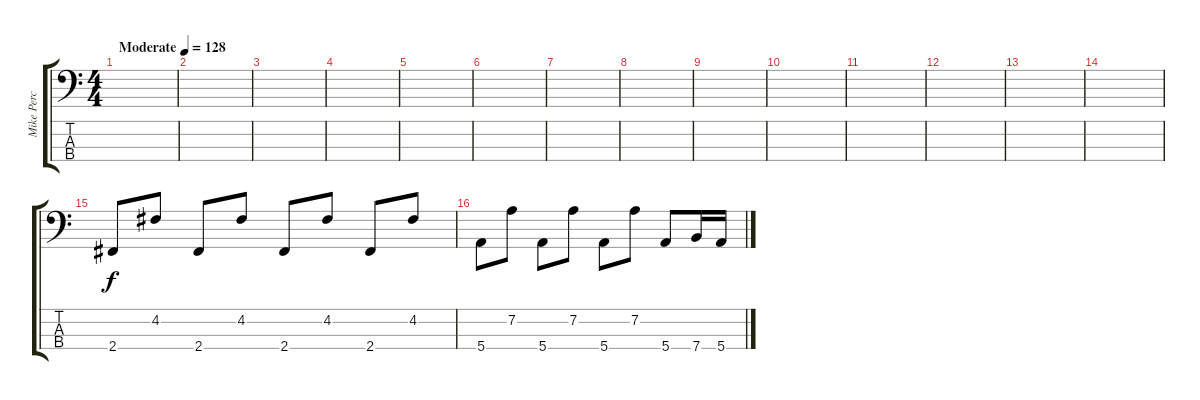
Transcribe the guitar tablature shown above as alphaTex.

\track (" Mike Percy" " Mike Perc") {instrument electricguitarclean}
\staff {score tabs}
\tuning (G2 D2 A1 E1) {hide}
\ts (4 4)
\tempo (128 "Moderate")
\clef f4
\ks c
|
|
|
|
|
|
|
|
|
|
|
|
|
|
2.4.8 4.2.8 2.4.8 4.2.8 2.4.8 4.2.8 2.4.8 4.2.8 |
5.4.8 7.2.8 5.4.8 7.2.8 5.4.8 7.2.8 5.4.8 7.4.16 5.4.16
